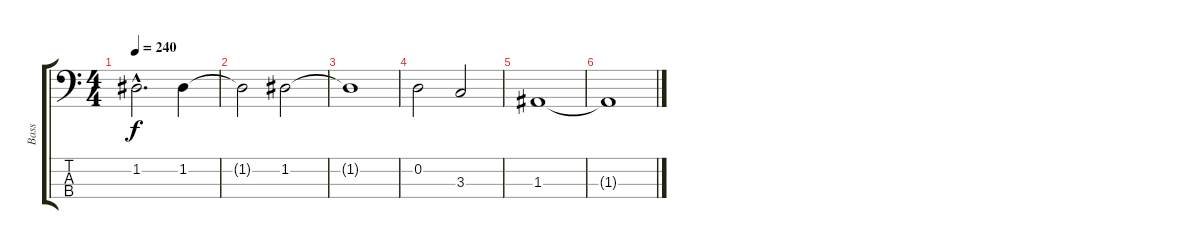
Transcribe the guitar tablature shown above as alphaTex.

\track ("Bass" "Bass") {instrument electricbassfinger}
\staff {score tabs}
\tuning (G2 D2 A1 E1) {hide}
\ts (4 4)
\tempo 240
\clef f4
\ks c
1.2{hac}.2{d dy f} 1.2.4 |
1.2{t}.2 1.2.2 |
1.2{t}.1 |
0.2.2 3.3.2 |
1.3.1 |
1.3{t}.1
